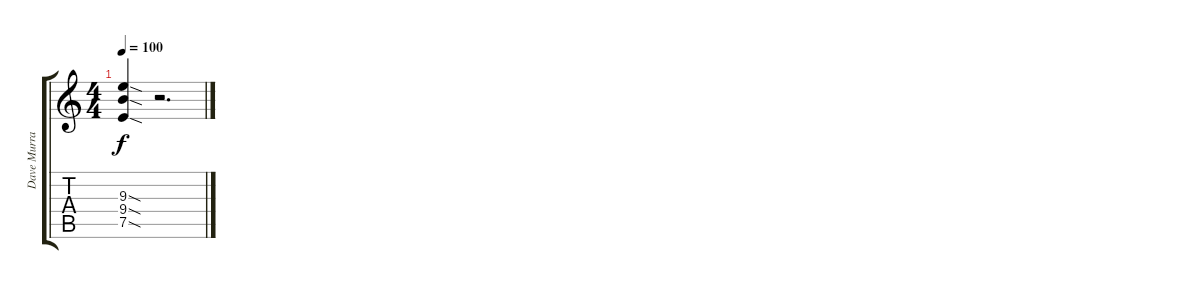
\track ("Dave Murray" "Dave Murra") {instrument overdrivenguitar}
\staff {score tabs}
\tuning (E4 B3 G3 D3 A2 E2) {hide}
\ts (4 4)
\tempo 100
\clef g2
\ks c
(9.3{sod} 9.4{sod} 7.5{sod}).4{dy f} r.2{d}
